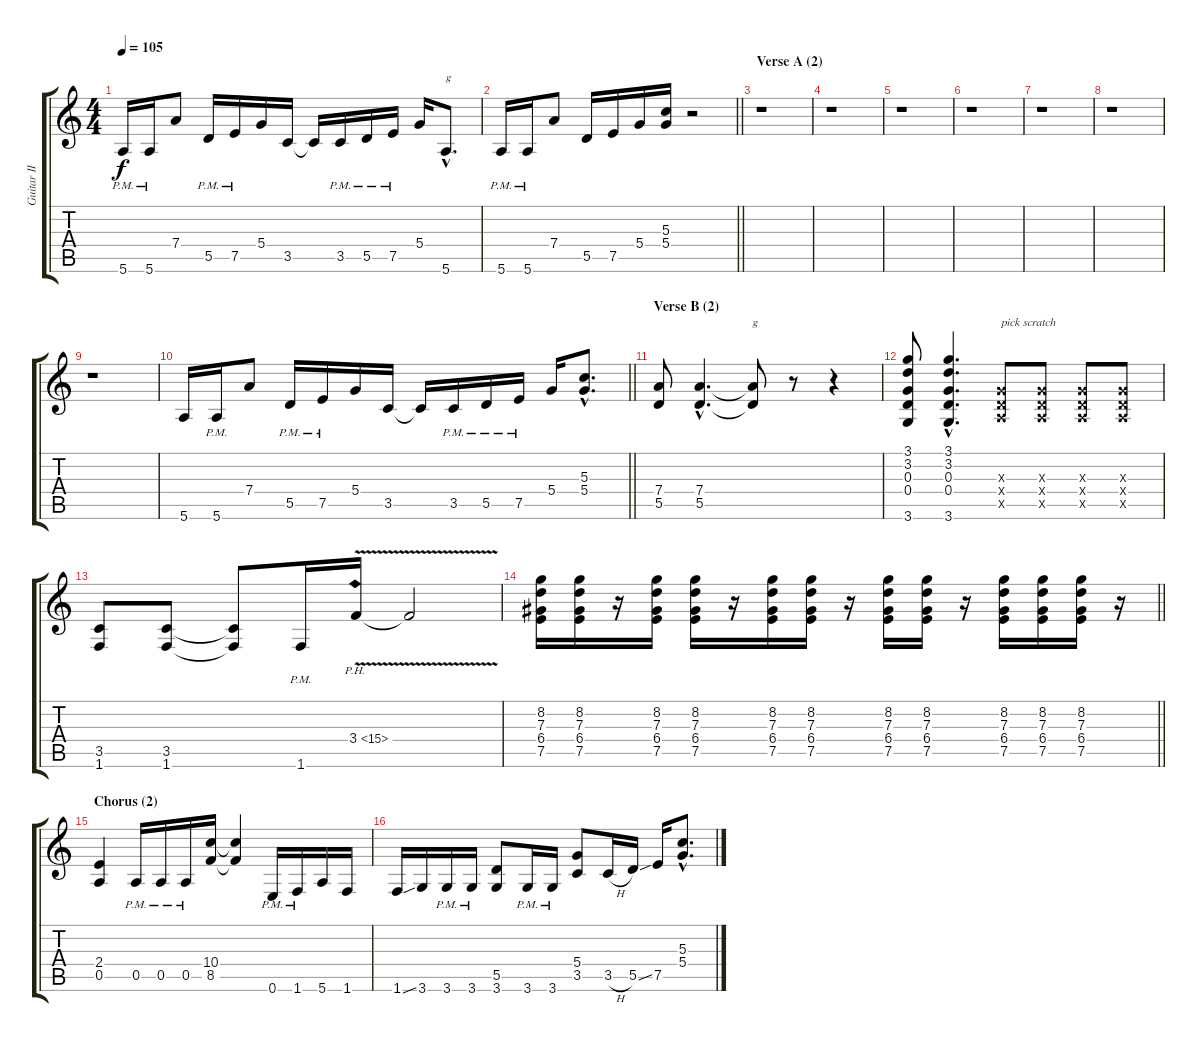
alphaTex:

\track ("Guitar II" "Guitar II") {instrument distortionguitar}
\staff {score tabs}
\tuning (E4 B3 G3 D3 A2 E2) {hide}
\ts (4 4)
\tempo 105
\clef g2
\ks aminor
5.6{pm}.16{dy f} 5.6{pm}.16 7.4.8 5.5{pm}.16 7.5{pm}.16 5.4.16 3.5.16 3.5{t}.16 3.5{pm}.16 5.5{pm}.16 7.5{pm}.16 5.4.16 5.6{hac}.8{d txt "g"} |
\barLineRight lightlight
5.6{pm}.16 5.6{pm}.16 7.4.8 5.5.16 7.5.16 5.4.16 (5.3 5.4).16 r.2 |
\section ("" "Verse A (2)")
r.1 |
r.1 |
r.1 |
r.1 |
r.1 |
r.1 |
r.1 |
\barLineRight lightlight
5.6.16 5.6{pm}.16 7.4.8 5.5{pm}.16 7.5{pm}.16 5.4.16 3.5.16 3.5{t}.16 3.5{pm}.16 5.5{pm}.16 7.5{pm}.16 5.4.16 (5.3{hac} 5.4{hac}).8{d} |
\section ("" "Verse B (2)")
(7.4 5.5).8 (7.4{hac} 5.5{hac}).4{d} (7.4{t} 5.5{t}).8{txt "g"} r.8 r.4 |
(3.1 3.2 0.3 0.4 3.6).8 (3.1{hac} 3.2{hac} 0.3{hac} 0.4{hac} 3.6{hac}).4{d} (0.3{x} 0.4{x} 0.5{x}).8{txt "pick scratch"} (0.3{x} 0.4{x} 0.5{x}).8 (0.3{x} 0.4{x} 0.5{x}).8 (0.3{x} 0.4{x} 0.5{x}).8 |
(3.5 1.6).8 (3.5 1.6).8 (3.5{t} 1.6{t}).8 1.6{pm}.16 3.4{ph 12 v}.16 3.4{t}.2 |
\barLineRight lightlight
(8.2 7.3 6.4 7.5).16 (8.2 7.3 6.4 7.5).16 r.16 (8.2 7.3 6.4 7.5).16 (8.2 7.3 6.4 7.5).16 r.16 (8.2 7.3 6.4 7.5).16 (8.2 7.3 6.4 7.5).16 r.16 (8.2 7.3 6.4 7.5).16 (8.2 7.3 6.4 7.5).16 r.16 (8.2 7.3 6.4 7.5).16 (8.2 7.3 6.4 7.5).16 (8.2 7.3 6.4 7.5).16 r.16 |
\section ("" "Chorus (2)")
(2.4 0.5).4 0.5{pm}.16 0.5{pm}.16 0.5{pm}.16 (10.4 8.5).16 (10.4{t} 8.5{t}).4 0.6{pm}.16 1.6{pm}.16 5.6.16 1.6.16 |
1.6{ss}.16 3.6.16 3.6{pm}.16 3.6{pm}.16 (5.5 3.6).8 3.6{pm}.16 3.6{pm}.16 (5.4 3.5).8 3.5{h}.16 5.5{ss}.16 7.5.16 (5.3{hac} 5.4{hac}).8{d}
